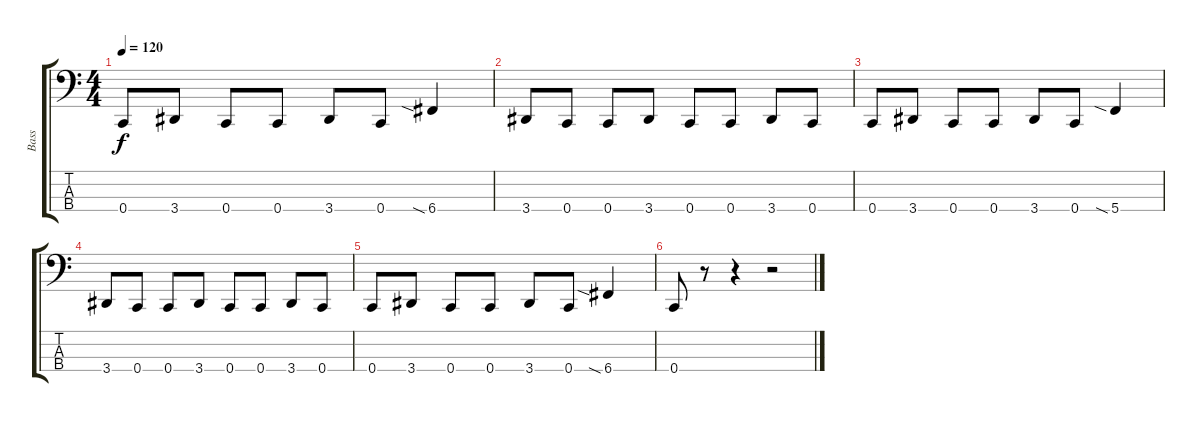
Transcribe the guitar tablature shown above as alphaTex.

\track ("Bass" "Bass") {instrument electricbassfinger}
\staff {score tabs}
\tuning (Eb2 Bb1 F1 C1) {hide}
\ts (4 4)
\tempo 120
\clef f4
\ks c
0.4.8{dy f} 3.4.8 0.4.8 0.4.8 3.4.8 0.4.8 6.4{sia}.4 |
3.4.8 0.4.8 0.4.8 3.4.8 0.4.8 0.4.8 3.4.8 0.4.8 |
0.4.8 3.4.8 0.4.8 0.4.8 3.4.8 0.4.8 5.4{sia}.4 |
3.4.8 0.4.8 0.4.8 3.4.8 0.4.8 0.4.8 3.4.8 0.4.8 |
0.4.8 3.4.8 0.4.8 0.4.8 3.4.8 0.4.8 6.4{sia}.4 |
0.4.8 r.8 r.4 r.2
